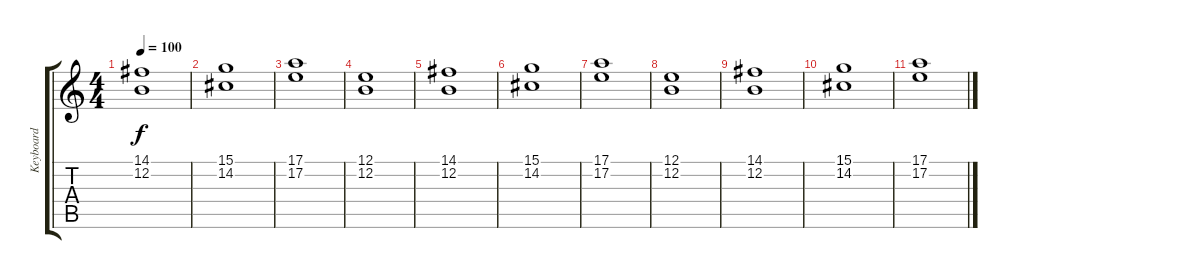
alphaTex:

\track ("Keyboard" "Keyboard") {instrument pad8sweep}
\staff {score tabs}
\tuning (E4 B3 G3 D3 A2 E2) {hide}
\ts (4 4)
\tempo 100
\clef g2
\ks c
(14.1 12.2).1{dy f} |
(15.1 14.2).1 |
(17.1 17.2).1 |
(12.1 12.2).1 |
(14.1 12.2).1 |
(15.1 14.2).1 |
(17.1 17.2).1 |
(12.1 12.2).1 |
(14.1 12.2).1 |
(15.1 14.2).1 |
(17.1 17.2).1
